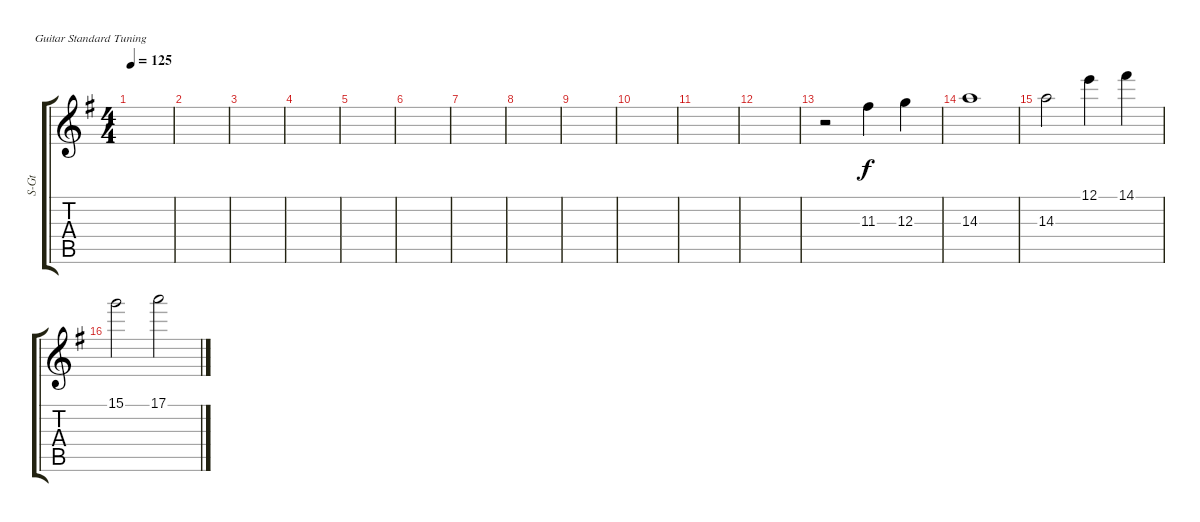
\defaultSystemsLayout 4
\bracketExtendMode groupsimilarinstruments
\otherSystemsTrackNameOrientation horizontal
\track ("Lead string 03" "S-Gt") {instrument acousticguitarsteel}
\staff {score tabs}
\tuning (E4 B3 G3 D3 A2 E2)
\ts (4 4)
\tempo 125
\clef g2
\scale
0.487395
\ks g
|
\scale
0.256303 |
|
|
|
\scale
0.256303 |
\scale
0.333333 |
\scale
0.333333 |
|
\scale
0.333333 |
\scale
0.333333 |
\scale
0.333333 |
r.2{beam Down} 11.3{acc #}.4{beam Down} 12.3{acc forcenatural}.4{beam Down} |
14.3{acc forcenatural}.1{beam Down} |
14.3{acc forcenatural}.2{beam Down} 12.1{acc forcenatural}.4{beam Down} 14.1{acc #}.4{beam Down} |
15.1{acc forcenatural}.2{beam Down} 17.1{acc forcenatural}.2{beam Down}
